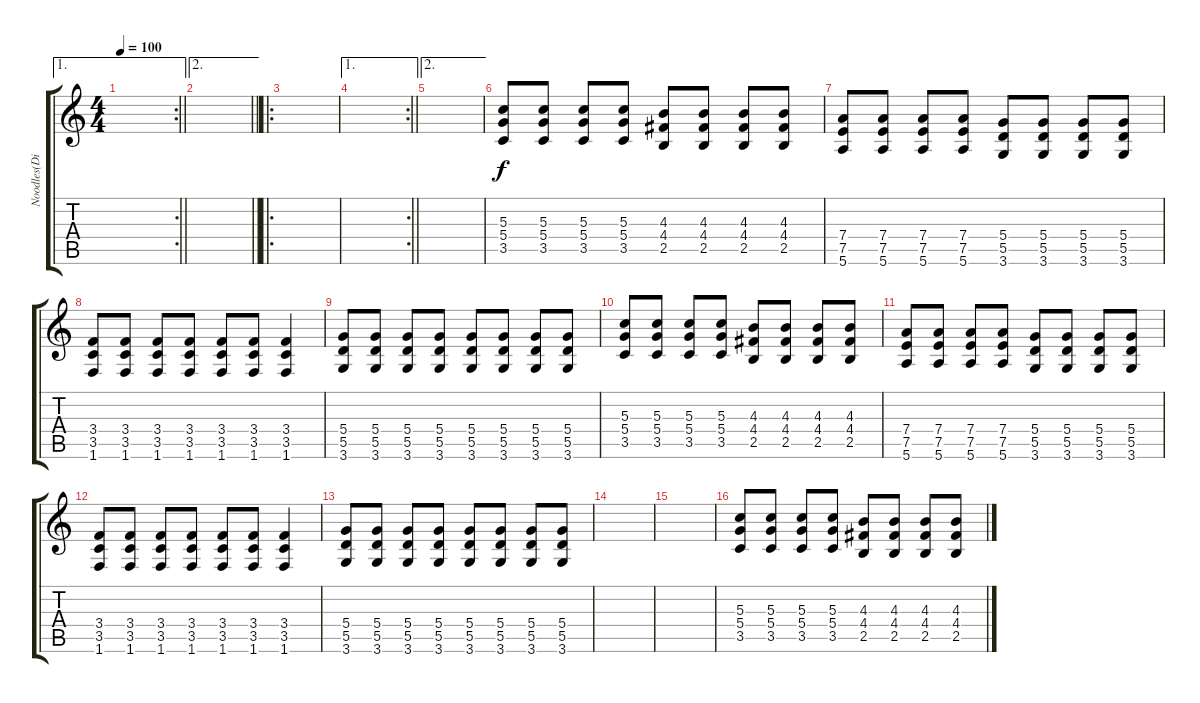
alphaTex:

\track ("Noodles(Distortion)" "Noodles(Di") {instrument distortionguitar}
\staff {score tabs}
\tuning (E4 B3 G3 D3 A2 E2) {hide}
\ae 1
\rc 2
\ts (4 4)
\tempo 100
\clef g2
\barLineRight lightlight
\ks c
|
\ae 2
\barLineRight lightlight
|
\ro
|
\ae 1
\rc 2
\barLineRight lightlight
|
\ae 2
|
(5.3 5.4 3.5).8 (5.3 5.4 3.5).8 (5.3 5.4 3.5).8 (5.3 5.4 3.5).8 (4.3 4.4 2.5).8 (4.3 4.4 2.5).8 (4.3 4.4 2.5).8 (4.3 4.4 2.5).8 |
(7.4 7.5 5.6).8 (7.4 7.5 5.6).8 (7.4 7.5 5.6).8 (7.4 7.5 5.6).8 (5.4 5.5 3.6).8 (5.4 5.5 3.6).8 (5.4 5.5 3.6).8 (5.4 5.5 3.6).8 |
(3.4 3.5 1.6).8 (3.4 3.5 1.6).8 (3.4 3.5 1.6).8 (3.4 3.5 1.6).8 (3.4 3.5 1.6).8 (3.4 3.5 1.6).8 (3.4 3.5 1.6).4 |
(5.4 5.5 3.6).8 (5.4 5.5 3.6).8 (5.4 5.5 3.6).8 (5.4 5.5 3.6).8 (5.4 5.5 3.6).8 (5.4 5.5 3.6).8 (5.4 5.5 3.6).8 (5.4 5.5 3.6).8 |
(5.3 5.4 3.5).8 (5.3 5.4 3.5).8 (5.3 5.4 3.5).8 (5.3 5.4 3.5).8 (4.3 4.4 2.5).8 (4.3 4.4 2.5).8 (4.3 4.4 2.5).8 (4.3 4.4 2.5).8 |
(7.4 7.5 5.6).8 (7.4 7.5 5.6).8 (7.4 7.5 5.6).8 (7.4 7.5 5.6).8 (5.4 5.5 3.6).8 (5.4 5.5 3.6).8 (5.4 5.5 3.6).8 (5.4 5.5 3.6).8 |
(3.4 3.5 1.6).8 (3.4 3.5 1.6).8 (3.4 3.5 1.6).8 (3.4 3.5 1.6).8 (3.4 3.5 1.6).8 (3.4 3.5 1.6).8 (3.4 3.5 1.6).4 |
(5.4 5.5 3.6).8 (5.4 5.5 3.6).8 (5.4 5.5 3.6).8 (5.4 5.5 3.6).8 (5.4 5.5 3.6).8 (5.4 5.5 3.6).8 (5.4 5.5 3.6).8 (5.4 5.5 3.6).8 |
|
|
(5.3 5.4 3.5).8 (5.3 5.4 3.5).8 (5.3 5.4 3.5).8 (5.3 5.4 3.5).8 (4.3 4.4 2.5).8 (4.3 4.4 2.5).8 (4.3 4.4 2.5).8 (4.3 4.4 2.5).8
